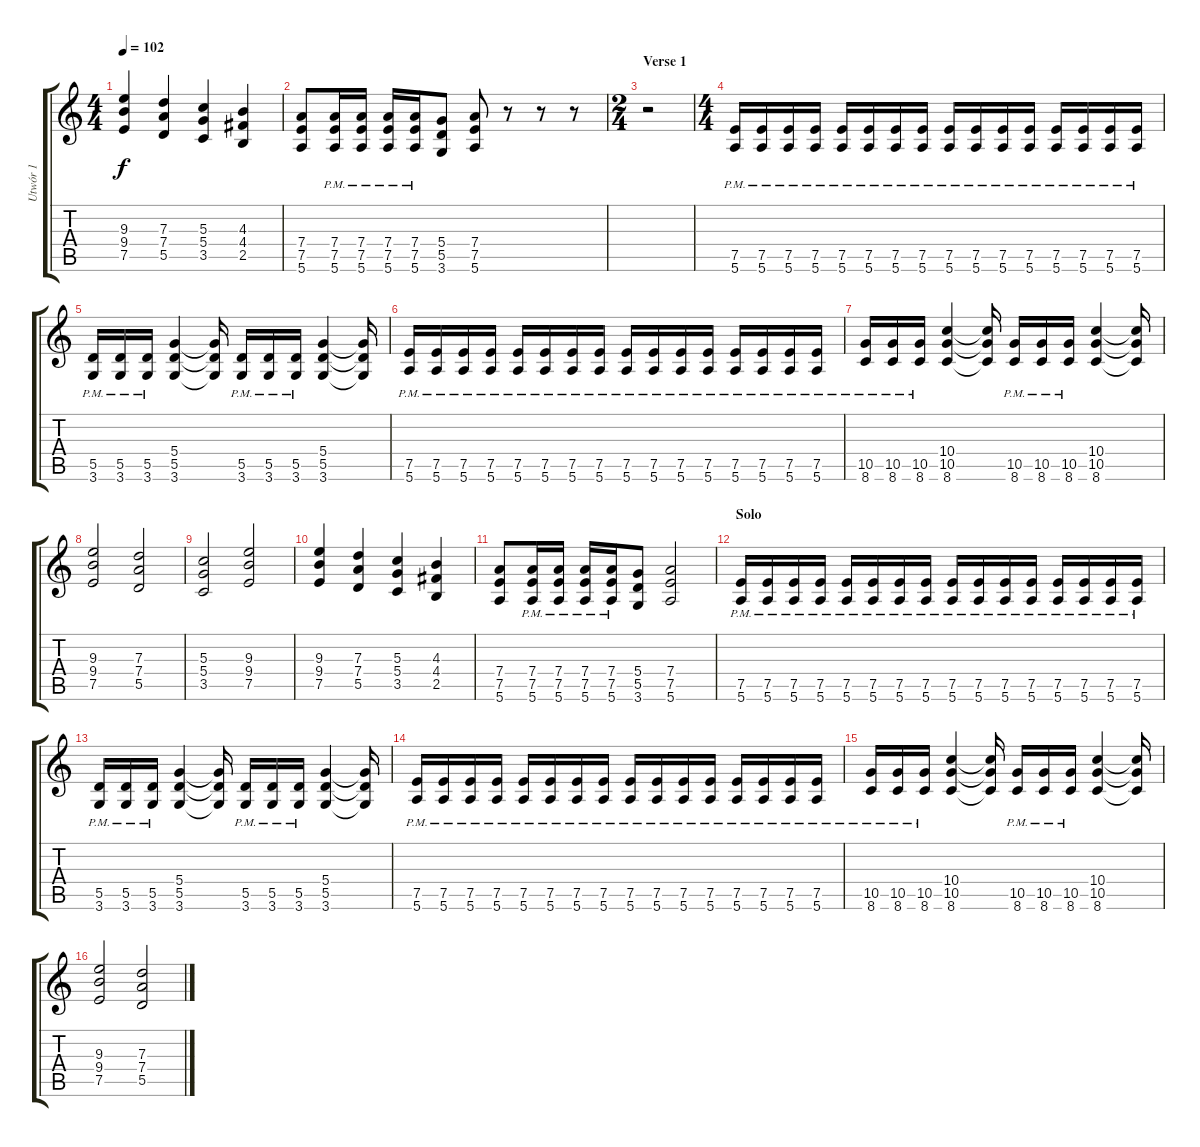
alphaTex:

\track ("Utwór 1" "Utwór 1") {instrument distortionguitar}
\staff {score tabs}
\tuning (E4 B3 G3 D3 A2 E2) {hide}
\ts (4 4)
\tempo 102
\clef g2
\ks c
(9.3 9.4 7.5).4{dy f instrument distortionguitar} (7.3 7.4 5.5).4 (5.3 5.4 3.5).4 (4.3 4.4 2.5).4 |
(7.4 7.5 5.6).8 (7.4{pm} 7.5{pm} 5.6{pm}).16 (7.4{pm} 7.5{pm} 5.6{pm}).16 (7.4{pm} 7.5{pm} 5.6{pm}).16 (7.4{pm} 7.5{pm} 5.6{pm}).16 (5.4 5.5 3.6).8 (7.4 7.5 5.6).8 r.8 r.8 r.8 |
\ts (2 4)
\section ("" "Verse 1")
r.2 |
\ts (4 4)
(7.5{pm} 5.6{pm}).16 (7.5{pm} 5.6{pm}).16 (7.5{pm} 5.6{pm}).16 (7.5{pm} 5.6{pm}).16 (7.5{pm} 5.6{pm}).16 (7.5{pm} 5.6{pm}).16 (7.5{pm} 5.6{pm}).16 (7.5{pm} 5.6{pm}).16 (7.5{pm} 5.6{pm}).16 (7.5{pm} 5.6{pm}).16 (7.5{pm} 5.6{pm}).16 (7.5{pm} 5.6{pm}).16 (7.5{pm} 5.6{pm}).16 (7.5{pm} 5.6{pm}).16 (7.5{pm} 5.6{pm}).16 (7.5{pm} 5.6{pm}).16 |
(5.5{pm} 3.6).16 (5.5{pm} 3.6).16 (5.5{pm} 3.6).16 (5.4 5.5 3.6).4 (5.4{t} 5.5{t} 3.6{t}).16 (5.5{pm} 3.6).16 (5.5{pm} 3.6).16 (5.5{pm} 3.6).16 (5.4 5.5 3.6).4 (5.4{t} 5.5{t} 3.6{t}).16 |
(7.5{pm} 5.6{pm}).16 (7.5{pm} 5.6{pm}).16 (7.5{pm} 5.6{pm}).16 (7.5{pm} 5.6{pm}).16 (7.5{pm} 5.6{pm}).16 (7.5{pm} 5.6{pm}).16 (7.5{pm} 5.6{pm}).16 (7.5{pm} 5.6{pm}).16 (7.5{pm} 5.6{pm}).16 (7.5{pm} 5.6{pm}).16 (7.5{pm} 5.6{pm}).16 (7.5{pm} 5.6{pm}).16 (7.5{pm} 5.6{pm}).16 (7.5{pm} 5.6{pm}).16 (7.5{pm} 5.6{pm}).16 (7.5{pm} 5.6{pm}).16 |
(10.5{pm} 8.6{pm}).16 (10.5{pm} 8.6{pm}).16 (10.5{pm} 8.6{pm}).16 (10.4 10.5 8.6).4 (10.4{t} 10.5{t} 8.6{t}).16 (10.5{pm} 8.6{pm}).16 (10.5{pm} 8.6{pm}).16 (10.5{pm} 8.6{pm}).16 (10.4 10.5 8.6).4 (10.4{t} 10.5{t} 8.6{t}).16 |
(9.3 9.4 7.5).2 (7.3 7.4 5.5).2 |
(5.3 5.4 3.5).2 (9.3 9.4 7.5).2 |
(9.3 9.4 7.5).4 (7.3 7.4 5.5).4 (5.3 5.4 3.5).4 (4.3 4.4 2.5).4 |
(7.4 7.5 5.6).8 (7.4{pm} 7.5{pm} 5.6{pm}).16 (7.4{pm} 7.5{pm} 5.6{pm}).16 (7.4{pm} 7.5{pm} 5.6{pm}).16 (7.4{pm} 7.5{pm} 5.6{pm}).16 (5.4 5.5 3.6).8 (7.4 7.5 5.6).2 |
\section ("" "Solo")
(7.5{pm} 5.6{pm}).16 (7.5{pm} 5.6{pm}).16 (7.5{pm} 5.6{pm}).16 (7.5{pm} 5.6{pm}).16 (7.5{pm} 5.6{pm}).16 (7.5{pm} 5.6{pm}).16 (7.5{pm} 5.6{pm}).16 (7.5{pm} 5.6{pm}).16 (7.5{pm} 5.6{pm}).16 (7.5{pm} 5.6{pm}).16 (7.5{pm} 5.6{pm}).16 (7.5{pm} 5.6{pm}).16 (7.5{pm} 5.6{pm}).16 (7.5{pm} 5.6{pm}).16 (7.5{pm} 5.6{pm}).16 (7.5{pm} 5.6{pm}).16 |
(5.5{pm} 3.6).16 (5.5{pm} 3.6).16 (5.5{pm} 3.6).16 (5.4 5.5 3.6).4 (5.4{t} 5.5{t} 3.6{t}).16 (5.5{pm} 3.6).16 (5.5{pm} 3.6).16 (5.5{pm} 3.6).16 (5.4 5.5 3.6).4 (5.4{t} 5.5{t} 3.6{t}).16 |
(7.5{pm} 5.6{pm}).16 (7.5{pm} 5.6{pm}).16 (7.5{pm} 5.6{pm}).16 (7.5{pm} 5.6{pm}).16 (7.5{pm} 5.6{pm}).16 (7.5{pm} 5.6{pm}).16 (7.5{pm} 5.6{pm}).16 (7.5{pm} 5.6{pm}).16 (7.5{pm} 5.6{pm}).16 (7.5{pm} 5.6{pm}).16 (7.5{pm} 5.6{pm}).16 (7.5{pm} 5.6{pm}).16 (7.5{pm} 5.6{pm}).16 (7.5{pm} 5.6{pm}).16 (7.5{pm} 5.6{pm}).16 (7.5{pm} 5.6{pm}).16 |
(10.5{pm} 8.6{pm}).16 (10.5{pm} 8.6{pm}).16 (10.5{pm} 8.6{pm}).16 (10.4 10.5 8.6).4 (10.4{t} 10.5{t} 8.6{t}).16 (10.5{pm} 8.6{pm}).16 (10.5{pm} 8.6{pm}).16 (10.5{pm} 8.6{pm}).16 (10.4 10.5 8.6).4 (10.4{t} 10.5{t} 8.6{t}).16 |
(9.3 9.4 7.5).2 (7.3 7.4 5.5).2
